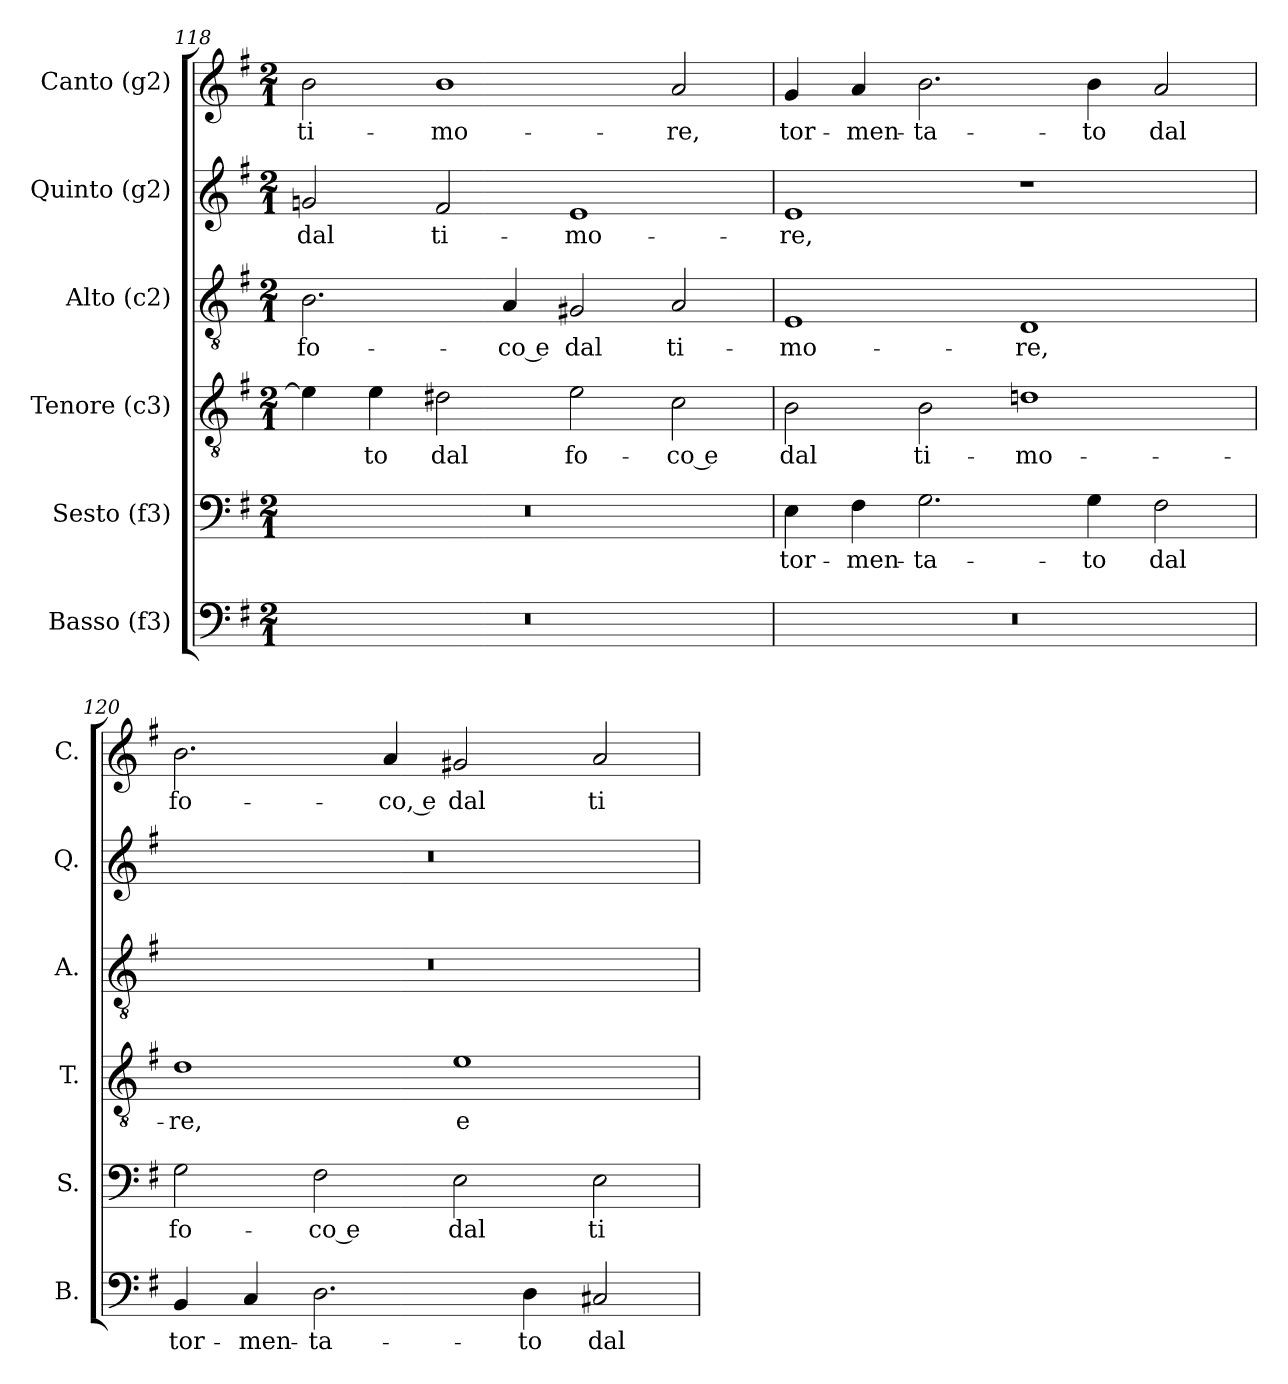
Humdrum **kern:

**kern	**text	**kern	**text	**kern	**text	**kern	**text	**kern	**text	**kern	**text
*part6	*part6	*part5	*part5	*part4	*part4	*part3	*part3	*part2	*part2	*part1	*part1
*staff6	*staff6	*staff5	*staff5	*staff4	*staff4	*staff3	*staff3	*staff2	*staff2	*staff1	*staff1
*I"Basso (f3)	*	*I"Sesto (f3)	*	*I"Tenore (c3)	*	*I"Alto (c2)	*	*I"Quinto (g2)	*	*I"Canto (g2)	*
*I'B.	*	*I'S.	*	*I'T.	*	*I'A.	*	*I'Q.	*	*I'C.	*
*clefF4	*	*clefF4	*	*clefGv2	*	*clefGv2	*	*clefG2	*	*clefG2	*
*k[f#]	*	*k[f#]	*	*k[f#]	*	*k[f#]	*	*k[f#]	*	*k[f#]	*
*G:	*	*G:	*	*G:	*	*G:	*	*G:	*	*G:	*
*M2/1	*	*M2/1	*	*M2/1	*	*M2/1	*	*M2/1	*	*M2/1	*
=118	=118	=118	=118	=118	=118	=118	=118	=118	=118	=118	=118
!	!	!	!	!	!	!	!LO:LY:b:cj	!	!LO:LY:b:cj	!	!LO:LY:b:cj
0r	.	0r	.	4e\]	.	2.B\	fo-	2gn/	dal	2b\	ti-
!	!	!	!	!	!LO:LY:b:cj	!	!	!	!	!	!
.	.	.	.	4e\	-to	.	.	.	.	.	.
!	!	!	!	!	!LO:LY:b:cj	!	!	!	!LO:LY:b:cj	!	!LO:LY:b:cj
.	.	.	.	2d#X\	dal	.	.	2f#/	ti-	1b	-mo-
!	!	!	!	!	!	!	!LO:LY:b:rj	!	!	!	!
.	.	.	.	.	.	4A/	-co e	.	.	.	.
!	!	!	!	!	!LO:LY:b:cj	!	!LO:LY:b:cj	!	!LO:LY:b:cj	!	!
.	.	.	.	2e\	fo-	2G#X/	dal	1e	-mo-	.	.
!	!	!	!	!	!LO:LY:b:rj	!	!LO:LY:b:cj	!	!	!	!LO:LY:b:cj
.	.	.	.	2c\	-co e	2A/	ti-	.	.	2a/	-re,
=119	=119	=119	=119	=119	=119	=119	=119	=119	=119	=119	=119
!	!	!	!LO:LY:b	!	!LO:LY:b:cj	!	!LO:LY:b:cj	!	!LO:LY:b:cj	!	!LO:LY:b
0r	.	4E\	tor-	2B\	dal	1E	-mo-	1e	-re,	4g/	tor-
!	!	!	!LO:LY:b:cj	!	!	!	!	!	!	!	!LO:LY:b:cj
.	.	4F#\	-men-	.	.	.	.	.	.	4a/	-men-
!	!	!	!LO:LY:b:rj	!	!LO:LY:b:cj	!	!	!	!	!	!LO:LY:b:rj
.	.	2.G\	-ta-	2B\	ti-	.	.	.	.	2.b\	-ta-
!	!	!	!	!	!LO:LY:b:cj	!	!LO:LY:b:cj	!	!	!	!
.	.	.	.	1dn	-mo-	1D	-re,	1r	.	.	.
!	!	!	!LO:LY:b:cj	!	!	!	!	!	!	!	!LO:LY:b:cj
.	.	4G\	-to	.	.	.	.	.	.	4b\	-to
!	!	!	!LO:LY:b:cj	!	!	!	!	!	!	!	!LO:LY:b:cj
.	.	2F#\	dal	.	.	.	.	.	.	2a/	dal
!!LO:PB:g=z
=120	=120	=120	=120	=120	=120	=120	=120	=120	=120	=120	=120
!	!LO:LY:b:cj	!	!LO:LY:b:cj	!	!LO:LY:b:cj	!	!	!	!	!	!LO:LY:b:cj
4BB/	tor-	2G\	fo-	1d	-re,	0r	.	0r	.	2.b\	fo-
!	!LO:LY:b:cj	!	!	!	!	!	!	!	!	!	!
4C/	-men-	.	.	.	.	.	.	.	.	.	.
!	!LO:LY:b:cj	!	!LO:LY:b:rj	!	!	!	!	!	!	!	!
2.D\	-ta-	2F#\	-co e	.	.	.	.	.	.	.	.
!	!	!	!	!	!	!	!	!	!	!	!LO:LY:b:rj
.	.	.	.	.	.	.	.	.	.	4a/	-co, e
!	!	!	!LO:LY:b:cj	!	!LO:LY:b:cj	!	!	!	!	!	!LO:LY:b:cj
.	.	2E\	dal	1e	e	.	.	.	.	2g#X/	dal
!	!LO:LY:b:cj	!	!	!	!	!	!	!	!	!	!
4D\	-to	.	.	.	.	.	.	.	.	.	.
!	!LO:LY:b:cj	!	!LO:LY:b:cj	!	!	!	!	!	!	!	!LO:LY:b:cj
2C#X/	dal	2E\	ti-	.	.	.	.	.	.	2a/	ti-
=	=	=	=	=	=	=	=	=	=	=	=
*-	*-	*-	*-	*-	*-	*-	*-	*-	*-	*-	*-
